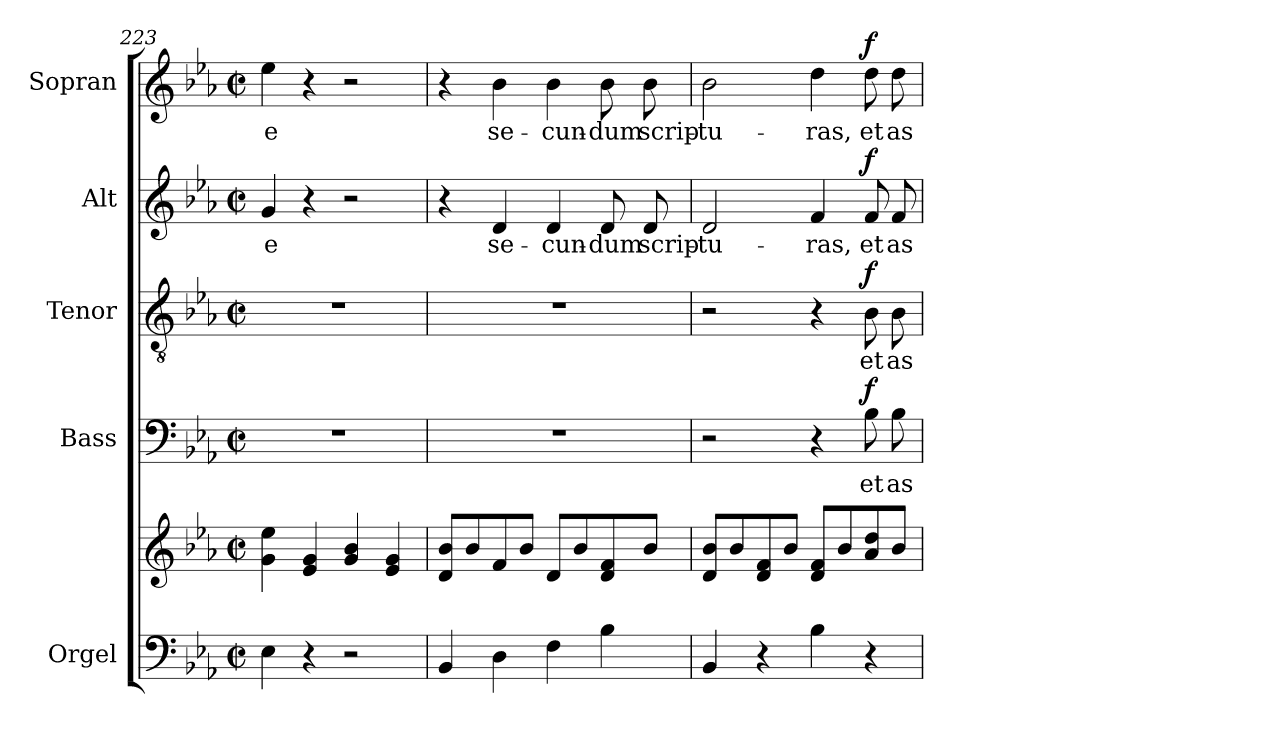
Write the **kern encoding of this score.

**kern	**kern	**kern	**text	**dynam	**kern	**text	**dynam	**kern	**text	**dynam	**kern	**text	**dynam
*part5	*part5	*part4	*part4	*part4	*part3	*part3	*part3	*part2	*part2	*part2	*part1	*part1	*part1
*staff6	*staff5	*staff4	*staff4	*staff4	*staff3	*staff3	*staff3	*staff2	*staff2	*staff2	*staff1	*staff1	*staff1
*I"Orgel	*	*I"Bass	*	*	*I"Tenor	*	*	*I"Alt	*	*	*I"Sopran	*	*
*I'Org.	*	*I'B.	*	*	*I'T.	*	*	*I'A.	*	*	*I'S.	*	*
*clefF4	*clefG2	*clefF4	*	*	*clefGv2	*	*	*clefG2	*	*	*clefG2	*	*
*k[b-e-a-]	*k[b-e-a-]	*k[b-e-a-]	*	*	*k[b-e-a-]	*	*	*k[b-e-a-]	*	*	*k[b-e-a-]	*	*
*E-:	*E-:	*E-:	*	*	*E-:	*	*	*E-:	*	*	*E-:	*	*
*M2/2	*M2/2	*M2/2	*	*	*M2/2	*	*	*M2/2	*	*	*M2/2	*	*
*met(c|)	*met(c|)	*met(c|)	*	*	*met(c|)	*	*	*met(c|)	*	*	*met(c|)	*	*
=223	=223	=223	=223	=223	=223	=223	=223	=223	=223	=223	=223	=223	=223
!	!	!	!	!	!	!	!	!	!LO:LY:b	!	!	!LO:LY:b	!
4E-\	4g\ 4ee-\	1r	.	.	1r	.	.	4g/	-e	.	4ee-\	-e	.
4r	4e-/ 4g/	.	.	.	.	.	.	4r	.	.	4r	.	.
2r	4g/ 4b-/	.	.	.	.	.	.	2r	.	.	2r	.	.
.	4e-/ 4g/	.	.	.	.	.	.	.	.	.	.	.	.
!!LO:PB:g=z
=224	=224	=224	=224	=224	=224	=224	=224	=224	=224	=224	=224	=224	=224
4BB-/	8d/ 8b-/L	1r	.	.	1r	.	.	4r	.	.	4r	.	.
.	8b-/	.	.	.	.	.	.	.	.	.	.	.	.
!	!	!	!	!	!	!	!	!	!LO:LY:b	!	!	!LO:LY:b	!
4D\	8f/	.	.	.	.	.	.	4d/	se-	.	4b-\	se-	.
.	8b-/J	.	.	.	.	.	.	.	.	.	.	.	.
!	!	!	!	!	!	!	!	!	!LO:LY:b	!	!	!LO:LY:b	!
4F\	8d/L	.	.	.	.	.	.	4d/	-cun-	.	4b-\	-cun-	.
.	8b-/	.	.	.	.	.	.	.	.	.	.	.	.
!	!	!	!	!	!	!	!	!	!LO:LY:b	!	!	!LO:LY:b	!
4B-\	8d/ 8f/	.	.	.	.	.	.	8d/	-dum	.	8b-\	-dum	.
!	!	!	!	!	!	!	!	!	!LO:LY:b	!	!	!LO:LY:b	!
.	8b-/J	.	.	.	.	.	.	8d/	scrip-	.	8b-\	scrip-	.
=225	=225	=225	=225	=225	=225	=225	=225	=225	=225	=225	=225	=225	=225
!	!	!	!	!	!	!	!	!	!LO:LY:b	!	!	!LO:LY:b	!
4BB-/	8d/ 8b-/L	2r	.	.	2r	.	.	2d/	-tu-	.	2b-\	-tu-	.
.	8b-/	.	.	.	.	.	.	.	.	.	.	.	.
4r	8d/ 8f/	.	.	.	.	.	.	.	.	.	.	.	.
.	8b-/J	.	.	.	.	.	.	.	.	.	.	.	.
!	!	!	!	!	!	!	!	!	!LO:LY:b	!	!	!LO:LY:b	!
4B-\	8d/ 8f/L	4r	.	.	4r	.	.	4f/	-ras,	.	4dd\	-ras,	.
.	8b-/	.	.	.	.	.	.	.	.	.	.	.	.
!	!	!	!LO:LY:b	!LO:DY:a	!	!LO:LY:b	!LO:DY:a	!	!LO:LY:b	!LO:DY:a	!	!LO:LY:b	!LO:DY:a
4r	8a-/ 8dd/	8B-\	et	f	8B-\	et	f	8f/	et	f	8dd\	et	f
!	!	!	!LO:LY:b	!	!	!LO:LY:b	!	!	!LO:LY:b	!	!	!LO:LY:b	!
.	8b-/J	8B-\	as-	.	8B-\	as-	.	8f/	as-	.	8dd\	as-	.
=	=	=	=	=	=	=	=	=	=	=	=	=	=
*-	*-	*-	*-	*-	*-	*-	*-	*-	*-	*-	*-	*-	*-
